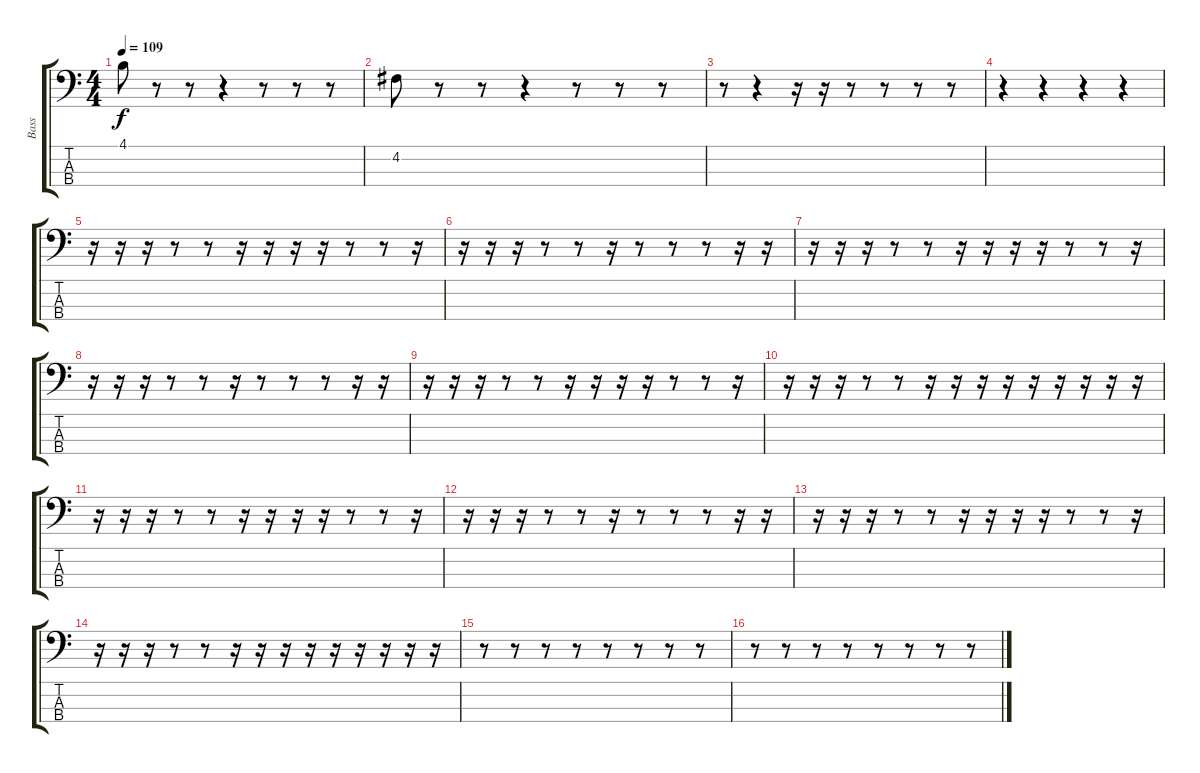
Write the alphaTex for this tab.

\track ("Bass" "Bass") {instrument electricbasspick}
\staff {score tabs}
\tuning (G2 D2 A1 E1) {hide}
\ts (4 4)
\tempo 109
\clef f4
\ks c
4.1.8{dy f} r.8 r.8 r.4 r.8 r.8 r.8 |
4.2.8 r.8 r.8 r.4 r.8 r.8 r.8 |
r.8 r.4 r.16 r.16 r.8 r.8 r.8 r.8 |
r.4 r.4 r.4 r.4 |
r.16 r.16 r.16 r.8 r.8 r.16 r.16 r.16 r.16 r.8 r.8 r.16 |
r.16 r.16 r.16 r.8 r.8 r.16 r.8 r.8 r.8 r.16 r.16 |
r.16 r.16 r.16 r.8 r.8 r.16 r.16 r.16 r.16 r.8 r.8 r.16 |
r.16 r.16 r.16 r.8 r.8 r.16 r.8 r.8 r.8 r.16 r.16 |
r.16 r.16 r.16 r.8 r.8 r.16 r.16 r.16 r.16 r.8 r.8 r.16 |
r.16 r.16 r.16 r.8 r.8 r.16 r.16 r.16 r.16 r.16 r.16 r.16 r.16 r.16 |
r.16 r.16 r.16 r.8 r.8 r.16 r.16 r.16 r.16 r.8 r.8 r.16 |
r.16 r.16 r.16 r.8 r.8 r.16 r.8 r.8 r.8 r.16 r.16 |
r.16 r.16 r.16 r.8 r.8 r.16 r.16 r.16 r.16 r.8 r.8 r.16 |
r.16 r.16 r.16 r.8 r.8 r.16 r.16 r.16 r.16 r.16 r.16 r.16 r.16 r.16 |
r.8 r.8 r.8 r.8 r.8 r.8 r.8 r.8 |
r.8 r.8 r.8 r.8 r.8 r.8 r.8 r.8
